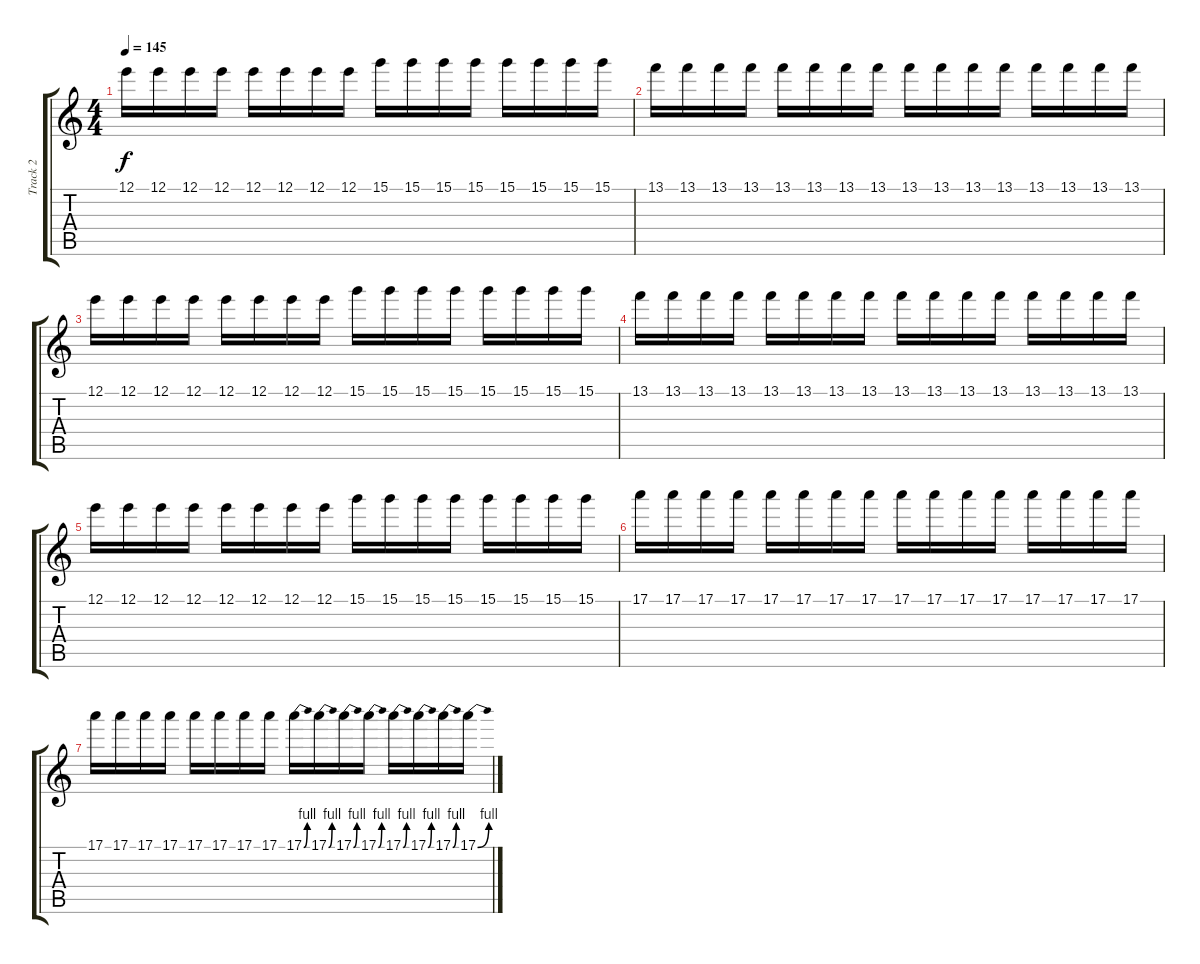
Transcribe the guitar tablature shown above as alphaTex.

\track ("Track 2" "Track 2") {instrument electricguitarmuted}
\staff {score tabs}
\tuning (E4 B3 G3 D3 A2 E2) {hide}
\ts (4 4)
\tempo 145
\clef g2
\ks c
12.1.16{dy f} 12.1.16 12.1.16 12.1.16 12.1.16 12.1.16 12.1.16 12.1.16 15.1.16 15.1.16 15.1.16 15.1.16 15.1.16 15.1.16 15.1.16 15.1.16 |
13.1.16 13.1.16 13.1.16 13.1.16 13.1.16 13.1.16 13.1.16 13.1.16 13.1.16 13.1.16 13.1.16 13.1.16 13.1.16 13.1.16 13.1.16 13.1.16 |
12.1.16 12.1.16 12.1.16 12.1.16 12.1.16 12.1.16 12.1.16 12.1.16 15.1.16 15.1.16 15.1.16 15.1.16 15.1.16 15.1.16 15.1.16 15.1.16 |
13.1.16 13.1.16 13.1.16 13.1.16 13.1.16 13.1.16 13.1.16 13.1.16 13.1.16 13.1.16 13.1.16 13.1.16 13.1.16 13.1.16 13.1.16 13.1.16 |
12.1.16 12.1.16 12.1.16 12.1.16 12.1.16 12.1.16 12.1.16 12.1.16 15.1.16 15.1.16 15.1.16 15.1.16 15.1.16 15.1.16 15.1.16 15.1.16 |
17.1.16 17.1.16 17.1.16 17.1.16 17.1.16 17.1.16 17.1.16 17.1.16 17.1.16 17.1.16 17.1.16 17.1.16 17.1.16 17.1.16 17.1.16 17.1.16 |
17.1.16 17.1.16 17.1.16 17.1.16 17.1.16 17.1.16 17.1.16 17.1.16 17.1{be (bend 0 0 60 4)}.16 17.1{be (bend 0 0 60 4)}.16 17.1{be (bend 0 0 60 4)}.16 17.1{be (bend 0 0 60 4)}.16 17.1{be (bend 0 0 60 4)}.16 17.1{be (bend 0 0 60 4)}.16 17.1{be (bend 0 0 60 4)}.16 17.1{be (bend 0 0 60 4)}.16
